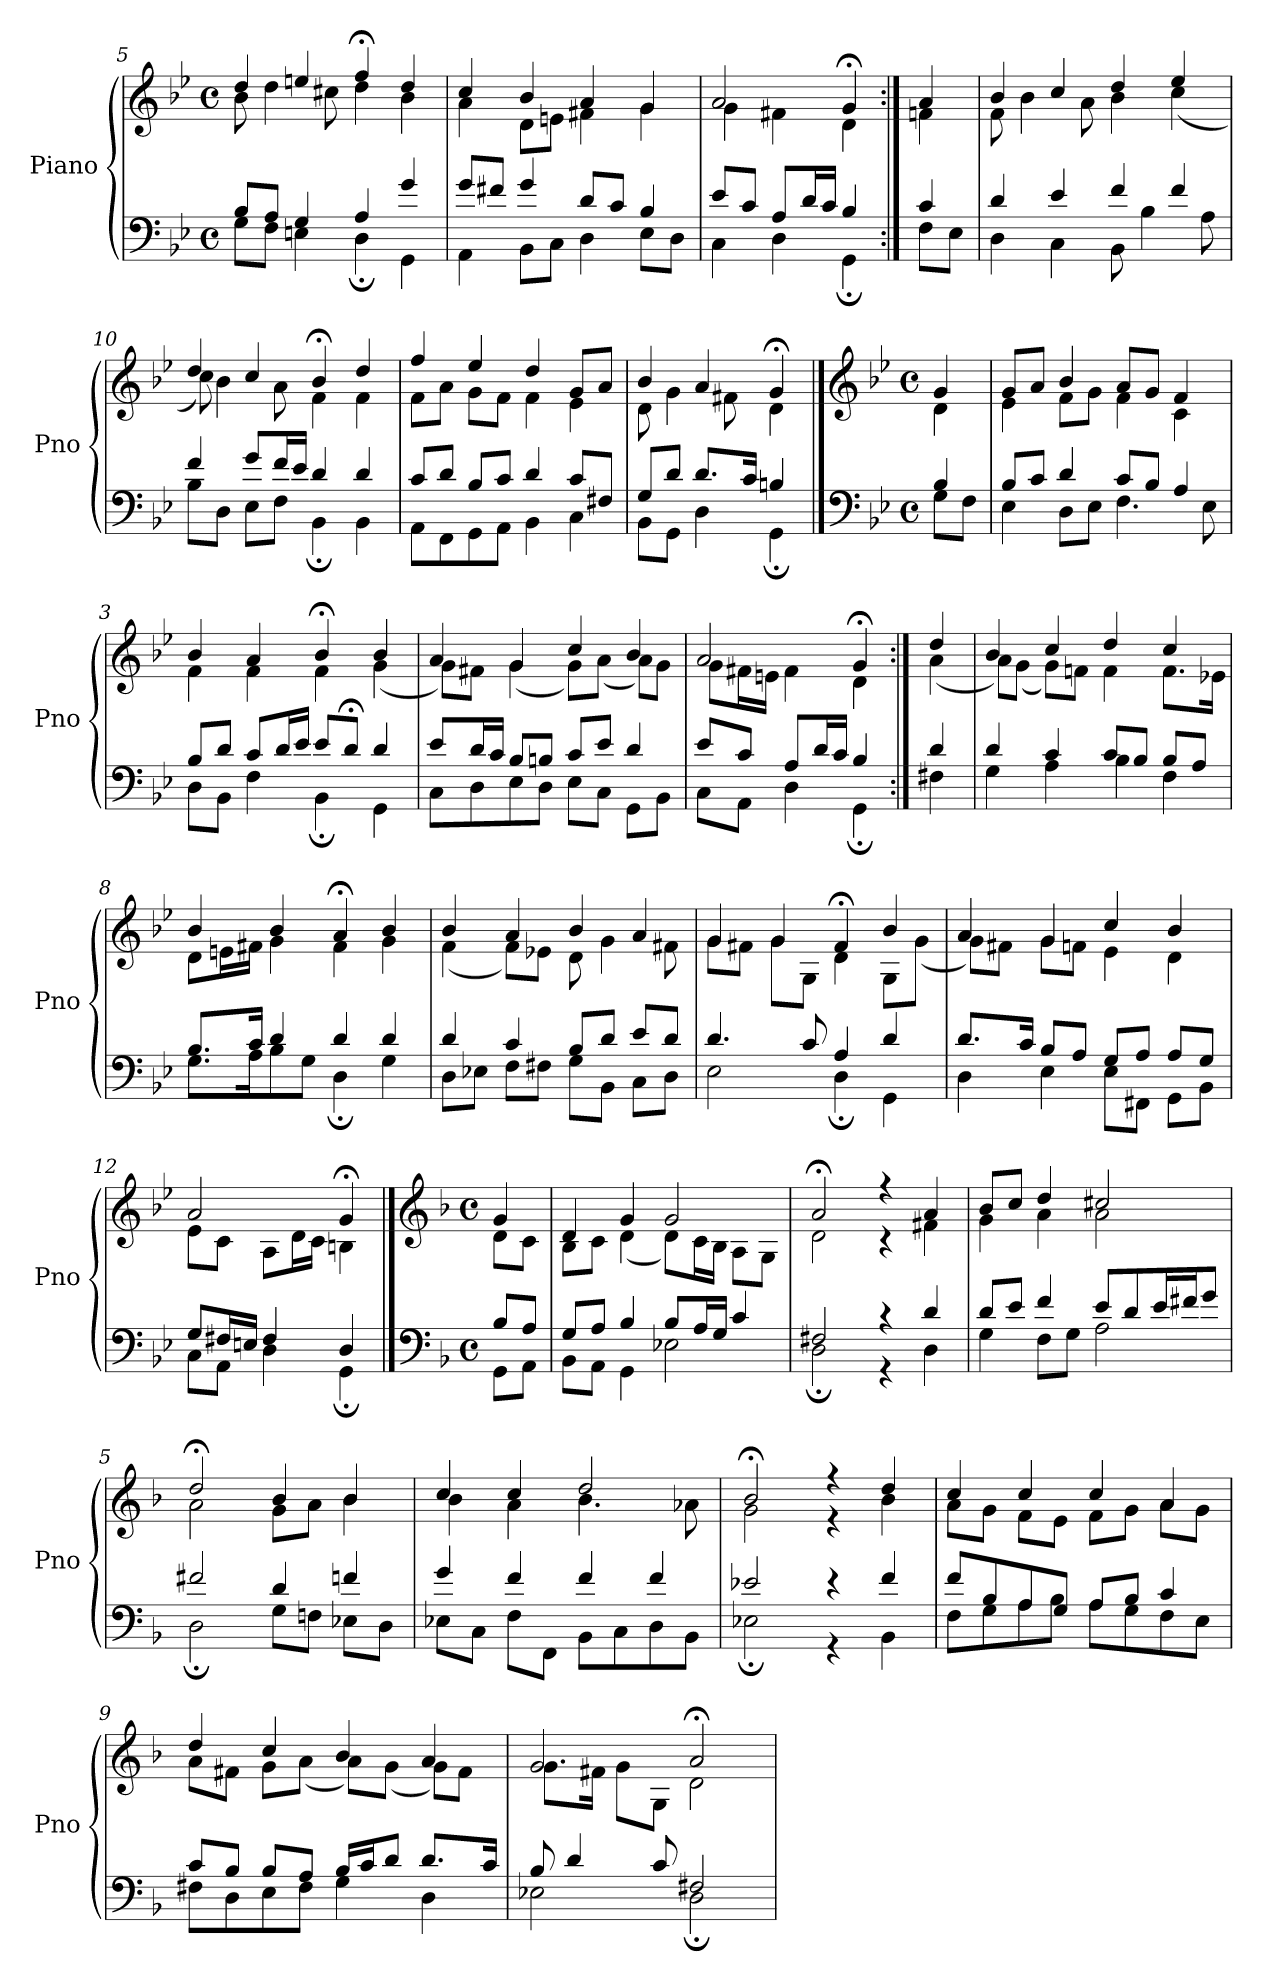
**kern	**kern
*part1	*part1
*staff2	*staff1
*I"Piano	*
*I'Pno	*
*clefF4	*clefG2
*k[b-e-]	*k[b-e-]
*M4/4	*M4/4
*met(c)	*met(c)
=5	=5
*^	*^
8B-/L	8G\L	4dd/	8b-\
8A/J	8F\J	.	4dd\
4G/	4En\	4een/	.
.	.	.	8cc#X\
4A/	4D;\	4ff;</	4dd\
4g/	4GG\	4dd/	4b-\
=6	=6	=6	=6
8g/L	4AA\	4cc/	4a\
8f#X/J	.	.	.
4g/	8BB-\L	4b-/	8d\L
.	8C\J	.	8en\J
8d/L	4D\	4a/	4f#X\
8c/J	.	.	.
4B-/	8E-\L	4g/	4g\
.	8D\J	.	.
=7	=7	=7	=7
8e-/L	4C\	2a/	4g\
8c/J	.	.	.
8A/L	4D\	.	4f#X\
16d/L	.	.	.
16c/JJ	.	.	.
4B-/	4GG;\	4g;</	4d\
=8:|!	=8:|!	=8:|!	=8:|!
4c/	8F\L	4a/	4fn\
.	8E-\J	.	.
=9	=9	=9	=9
4d/	4D\	4b-/	8f\
.	.	.	4b-\
4e-/	4C\	4cc/	.
.	.	.	8a\
4f/	8BB-\	4dd/	4b-\
.	4B-\	.	.
4f/	.	4ee-/	(<4cc\
.	8A\	.	.
=10	=10	=10	=10
4f/	8B-\L	4dd/	8cc\)
.	8D\J	.	4b-\
8g/L	8E-\L	4cc/	.
16f/L	8F\J	.	8a\
16e-/JJ	.	.	.
4d/	4BB-;\	4b-;</	4f\
4d/	4BB-\	4dd/	4f\
=11	=11	=11	=11
8c/L	8AA\L	4ff/	8f\L
8d/J	8FF\	.	8a\J
8B-/L	8GG\	4ee-/	8g\L
8c/J	8AA\J	.	8f\J
4d/	4BB-\	4dd/	4f\
8c/L	4C\	8g/L	4e-\
8F#X/J	.	8a/J	.
=12	=12	=12	=12
8G/L	8BB-\L	4b-/	8d\
8d/J	8GG\J	.	4g\
8.d/L	4D\	4a/	.
.	.	.	8f#X\
16c/Jk	.	.	.
4Bn/	4GG;\	4g;</	4d\
==1	==1	==1	==1
*clefF4	*	*clefG2	*
*k[b-e-]	*	*k[b-e-]	*
*M4/4	*	*M4/4	*
*met(c)	*	*met(c)	*
4B-/	8G\L	4g/	4d\
.	8F\J	.	.
=2	=2	=2	=2
8B-/L	4E-\	8g/L	4e-\
8c/J	.	8a/J	.
4d/	8D\L	4b-/	8f\L
.	8E-\J	.	8g\J
8c/L	4.F\	8a/L	4f\
8B-/J	.	8g/J	.
4A/	.	4f/	4c\
.	8E-\	.	.
=3	=3	=3	=3
8B-/L	8D\L	4b-/	4f\
8d/J	8BB-\J	.	.
8c/L	4F\	4a/	4f\
16d/L	.	.	.
16e-/JJ	.	.	.
8e-/L	4BB-;\	4b-;</	4f\
8d;</J	.	.	.
4d/	4GG\	4b-/	(<4g\
=4	=4	=4	=4
8e-/L	8C\L	4a/	8g\L)
16d/L	8D\	.	8f#X\J
16c/JJ	.	.	.
8B-/L	8E-\	4g/	(<4g\
8Bn/J	8D\J	.	.
8c/L	8E-\L	4cc/	8g\L)
8e-/J	8C\J	.	(<8a\J
4d/	8GG\L	4b-/	8a\L)
.	8BB-\J	.	8g\J
=5	=5	=5	=5
8e-/L	8C\L	2a/	8g\L
8c/J	8AA\J	.	16f#X\L
.	.	.	16en\JJ
8A/L	4D\	.	4f#\
16d/L	.	.	.
16c/JJ	.	.	.
4B-/	4GG;\	4g;</	4d\
=6:|!	=6:|!	=6:|!	=6:|!
4d/	4F#X\	4dd/	(<4a\
=7	=7	=7	=7
4d/	4G\	4b-/	8a\L)
.	.	.	(<8g\J
4c/	4A\	4cc/	8g\L)
.	.	.	8fn\J
8c/L	4B-\	4dd/	4f\
8B-/J	.	.	.
8B-/L	4F\	4cc/	8.f\L
8A/J	.	.	.
.	.	.	16e-X\Jk
=8	=8	=8	=8
8.B-/L	8.G\L	4b-/	8d\L
.	.	.	16en\L
16c/Jk	16A\K	.	16f#X\JJ
4d/	8B-\	4b-/	4g\
.	8G\J	.	.
4d/	4D;\	4a;</	4f#\
4d/	4G\	4b-/	4g\
=9	=9	=9	=9
4d/	8D\L	4b-/	(<4f\
.	8E-X\J	.	.
4c/	8F\L	4a/	8f\L)
.	8F#X\J	.	8e-X\J
8B-/L	8G\L	4b-/	8d\
8d/J	8BB-\J	.	4g\
8e-/L	8C\L	4a/	.
8d/J	8D\J	.	8f#X\
=10	=10	=10	=10
4.d/	2E-\	4g/	8g\L
.	.	.	8f#X\J
.	.	4g/	8g\L
8c/	.	.	8G\J
4A/	4D;\	4f#;</	4d\
4d/	4GG\	4b-/	8G\L
.	.	.	(<8g\J
=11	=11	=11	=11
8.d/L	4D\	4a/	8g\L)
.	.	.	8f#X\J
16c/Jk	.	.	.
8B-/L	4E-\	4g/	8g\L
8A/J	.	.	8fn\J
8G/L	8E-\L	4cc/	4e-\
8A/J	8FF#X\J	.	.
8A/L	8GG\L	4b-/	4d\
8G/J	8BB-\J	.	.
=12	=12	=12	=12
8G/L	8C\L	2a/	8e-\L
16F#X/L	8AA\J	.	8c\J
16En/JJ	.	.	.
4F#/	4D\	.	8A\L
.	.	.	16d\L
.	.	.	16c\JJ
4D/	4GG;\	4g;</	4Bn\
==1	==1	==1	==1
*clefF4	*	*clefG2	*
*k[b-]	*	*k[b-]	*
*M4/4	*	*M4/4	*
*met(c)	*	*met(c)	*
8B-/L	8GG\L	4g/	8d\L
8A/J	8AA\J	.	8c\J
=2	=2	=2	=2
8G/L	8BB-\L	4d/	8B-\L
8A/J	8AA\J	.	8c\J
4B-/	4GG\	4g/	(<4d\
8B-/L	2E-X\	2g/	8d\L)
16A/L	.	.	16c\L
16G/JJ	.	.	16B-\JJ
4c/	.	.	8A\L
.	.	.	8G\J
=3	=3	=3	=3
2F#X/	2D;\	2a;</	2d\
4r	4r	4r	4r
4d/	4D\	4a/	4f#X\
=4	=4	=4	=4
8d/L	4G\	8b-/L	4g\
8e/J	.	8cc/J	.
4f/	8F\L	4dd/	4a\
.	8G\J	.	.
8e/L	2A\	2cc#X/	2a\
8d/	.	.	.
16e/L	.	.	.
16f#X/J	.	.	.
8g/J	.	.	.
=5	=5	=5	=5
2f#X/	2D;\	2dd;</	2a\
4d/	8G\L	4b-/	8g\L
.	8Fn\J	.	8a\J
4fn/	8E-X\L	4b-/	4b-\
.	8D\J	.	.
=6	=6	=6	=6
4g/	8E-X\L	4cc/	4b-\
.	8C\J	.	.
4f/	8F\L	4cc/	4a\
.	8FF\J	.	.
4f/	8BB-\L	2dd/	4.b-\
.	8C\	.	.
4f/	8D\	.	.
.	8BB-\J	.	8a-X\
=7	=7	=7	=7
2e-X/	2E-X;\	2b-;</	2g\
4r	4r	4r	4r
4f/	4BB-\	4dd/	4b-\
=8	=8	=8	=8
8f/L	8F\L	4cc/	8a\L
8B-/	8G\	.	8g\J
8A/	8A\	4cc/	8f\L
8G/J	8B-\J	.	8e\J
8A/L	8A\L	4cc/	8f\L
8B-/J	8G\	.	8g\J
4c/	8F\	4a/	8a\L
.	8E\J	.	8g\J
=9	=9	=9	=9
8c/L	8F#X\L	4dd/	8a\L
8B-/J	8D\	.	8f#X\J
8B-/L	8E\	4cc/	8g\L
8A/J	8F#\J	.	(<8a\J
16B-/LL	4G\	4b-/	8a\L)
16c/J	.	.	.
8d/J	.	.	(<8g\J
8.d/L	4D\	4a/	8g\L)
.	.	.	8f#\J
16c/Jk	.	.	.
=10	=10	=10	=10
8B-/	2E-X\	2g/	8.g\L
4d/	.	.	.
.	.	.	16f#X\Jk
.	.	.	8g\L
8c/	.	.	8G\J
2F#X/	2D;\	2a;</	2d\
*v	*v	*	*
*	*v	*v
=	=
*-	*-
